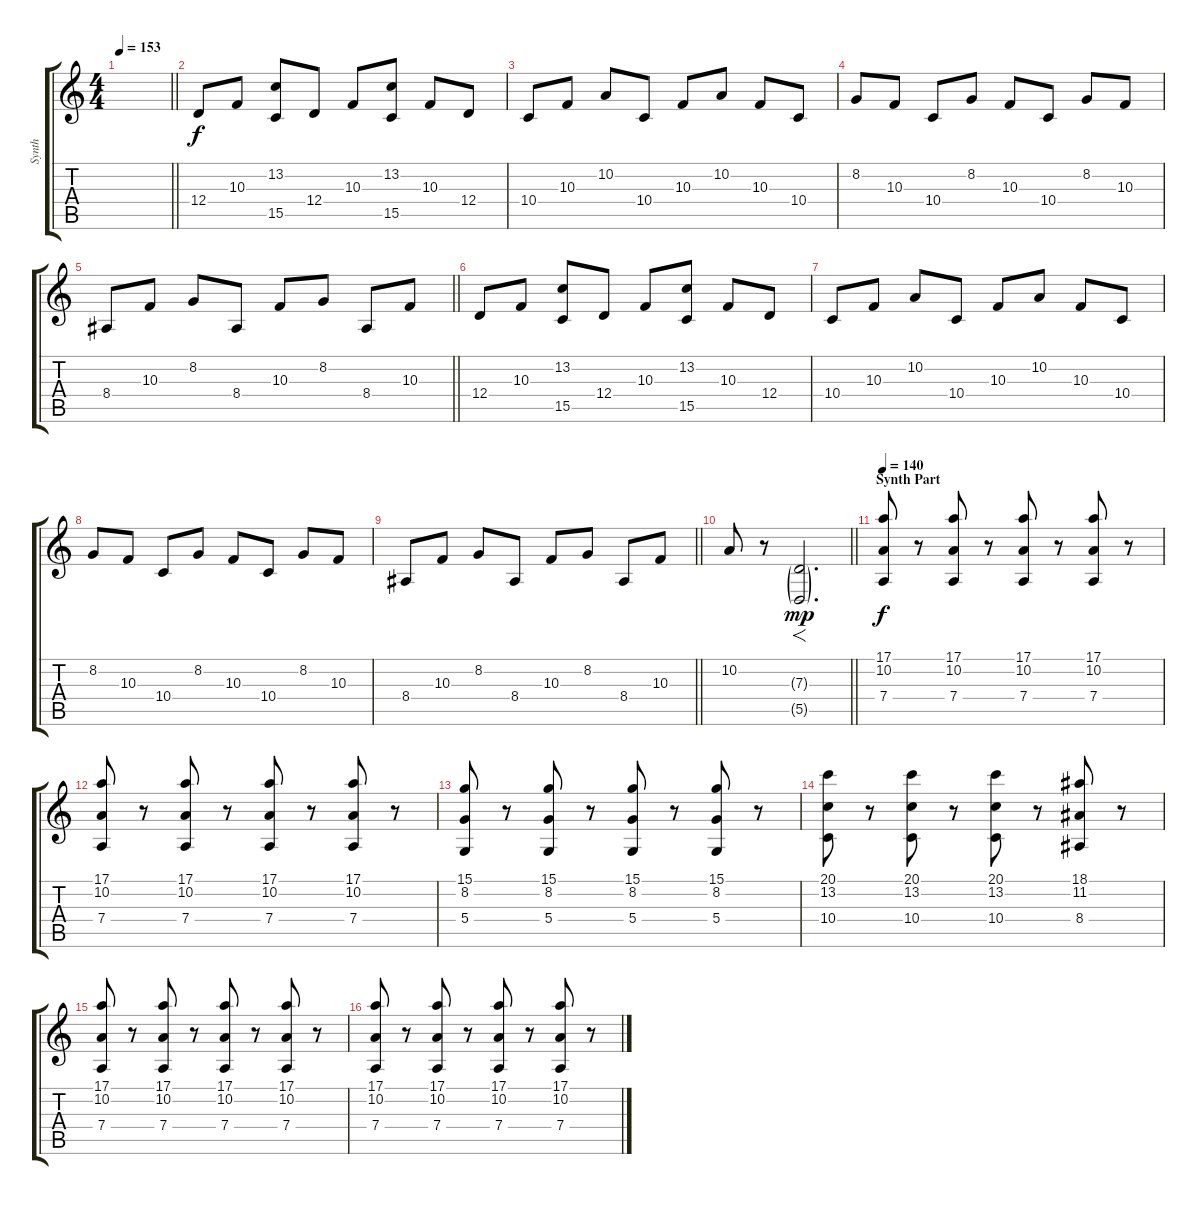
\track ("Synth" "Synth") {instrument lead1square}
\staff {score tabs}
\tuning (E4 B3 G3 D3 A2 D2) {hide}
\ts (4 4)
\tempo 153
\clef g2
\barLineRight lightlight
\ks c
|
12.4.8 10.3.8 (13.2 15.5).8 12.4.8 10.3.8 (13.2 15.5).8 10.3.8 12.4.8 |
10.4.8 10.3.8 10.2.8 10.4.8 10.3.8 10.2.8 10.3.8 10.4.8 |
8.2.8 10.3.8 10.4.8 8.2.8 10.3.8 10.4.8 8.2.8 10.3.8 |
\barLineRight lightlight
8.4.8 10.3.8 8.2.8 8.4.8 10.3.8 8.2.8 8.4.8 10.3.8 |
12.4.8 10.3.8 (13.2 15.5).8 12.4.8 10.3.8 (13.2 15.5).8 10.3.8 12.4.8 |
10.4.8 10.3.8 10.2.8 10.4.8 10.3.8 10.2.8 10.3.8 10.4.8 |
8.2.8 10.3.8 10.4.8 8.2.8 10.3.8 10.4.8 8.2.8 10.3.8 |
\barLineRight lightlight
8.4.8 10.3.8 8.2.8 8.4.8 10.3.8 8.2.8 8.4.8 10.3.8 |
\barLineRight lightlight
10.2.8 r.8 (7.3{g} 5.5{g}).2{f d dy mp} |
\section ("" "Synth Part")
\tempo 140
(17.1 10.2 7.4).8{dy f} r.8 (17.1 10.2 7.4).8 r.8 (17.1 10.2 7.4).8 r.8 (17.1 10.2 7.4).8 r.8 |
(17.1 10.2 7.4).8 r.8 (17.1 10.2 7.4).8 r.8 (17.1 10.2 7.4).8 r.8 (17.1 10.2 7.4).8 r.8 |
(15.1 8.2 5.4).8 r.8 (15.1 8.2 5.4).8 r.8 (15.1 8.2 5.4).8 r.8 (15.1 8.2 5.4).8 r.8 |
(20.1 13.2 10.4).8 r.8 (20.1 13.2 10.4).8 r.8 (20.1 13.2 10.4).8 r.8 (18.1 11.2 8.4).8 r.8 |
(17.1 10.2 7.4).8 r.8 (17.1 10.2 7.4).8 r.8 (17.1 10.2 7.4).8 r.8 (17.1 10.2 7.4).8 r.8 |
(17.1 10.2 7.4).8 r.8 (17.1 10.2 7.4).8 r.8 (17.1 10.2 7.4).8 r.8 (17.1 10.2 7.4).8 r.8
